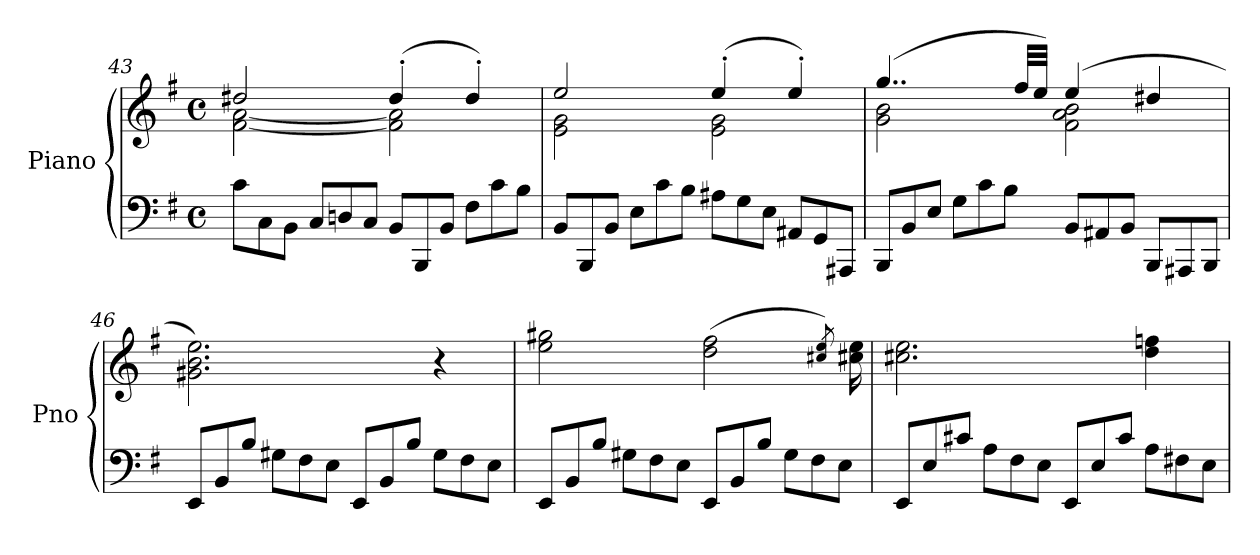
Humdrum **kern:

**kern	**kern
*part1	*part1
*staff2	*staff1
*I"Piano	*
*I'Pno	*
*clefF4	*clefG2
*k[f#]	*k[f#]
*M4/4	*M4/4
*met(c)	*met(c)
*Xtuplet	*
=43	=43
*	*^
12c\L	2dd#X/	[2f#\ [2a\
12C\	.	.
12BB\J	.	.
12C/L	.	.
12Dn/	.	.
12C/J	.	.
12BB/L	(>4dd#'/	2f#\] 2a\]
12BBB/	.	.
12BB/J	.	.
12F#\L	4dd#'/)	.
12c\	.	.
12B\J	.	.
!!LO:LB:g=z	!!
=44	=44	=44
12BB/L	2ee/	2e\ 2g\
12BBB/	.	.
12BB/J	.	.
12E\L	.	.
12c\	.	.
12B\J	.	.
12A#X\L	(>4ee'/	2e\ 2g\
12G\	.	.
12E\J	.	.
12AA#X/L	4ee'/)	.
12GG/	.	.
12AAA#X/J	.	.
=45	=45	=45
12BBB/L	(>4..gg/	2g\ 2b\
12BB/	.	.
12E/J	.	.
12G\L	.	.
12c\	.	.
12B\J	.	.
.	32ff#/LLL	.
.	32ee/JJJ)	.
12BB/L	(>4ee/	2f#\ 2a\ 2b\
12AA#X/	.	.
12BB/J	.	.
12BBB/L	4dd#X/	.
12AAA#X/	.	.
12BBB/J	.	.
*	*v	*v
=46	=46
12EE/L	2.g#X\ 2.b\ 2.ee\)
12BB/	.
12B/J	.
12G#X\L	.
12F#\	.
12E\J	.
12EE/L	.
12BB/	.
12B/J	.
12G#\L	4r
12F#\	.
12E\J	.
!!LO:LB:g=z
=47	=47
*	*^
12EE/L	2ee\ 2gg#X\	2...ryy
12BB/	.	.
12B/J	.	.
12G#X\L	.	.
12F#\	.	.
12E\J	.	.
12EE/L	(>2dd\ 2ff#\	.
12BB/	.	.
12B/J	.	.
12G#\L	.	.
12F#\	.	.
12E\J	.	.
.	.	8qcc#X/ 8qee/)
.	.	16cc#! 16ee!
*	*v	*v
=48	=48
12EE/L	2.cc#X\ 2.ee\
12E/	.
12c#X/J	.
12A\L	.
12F#\	.
12E\J	.
12EE/L	.
12E/	.
12c#/J	.
12A\L	4dd\ 4ffn\
12F#X\	.
12E\J	.
=	=
*-	*-
